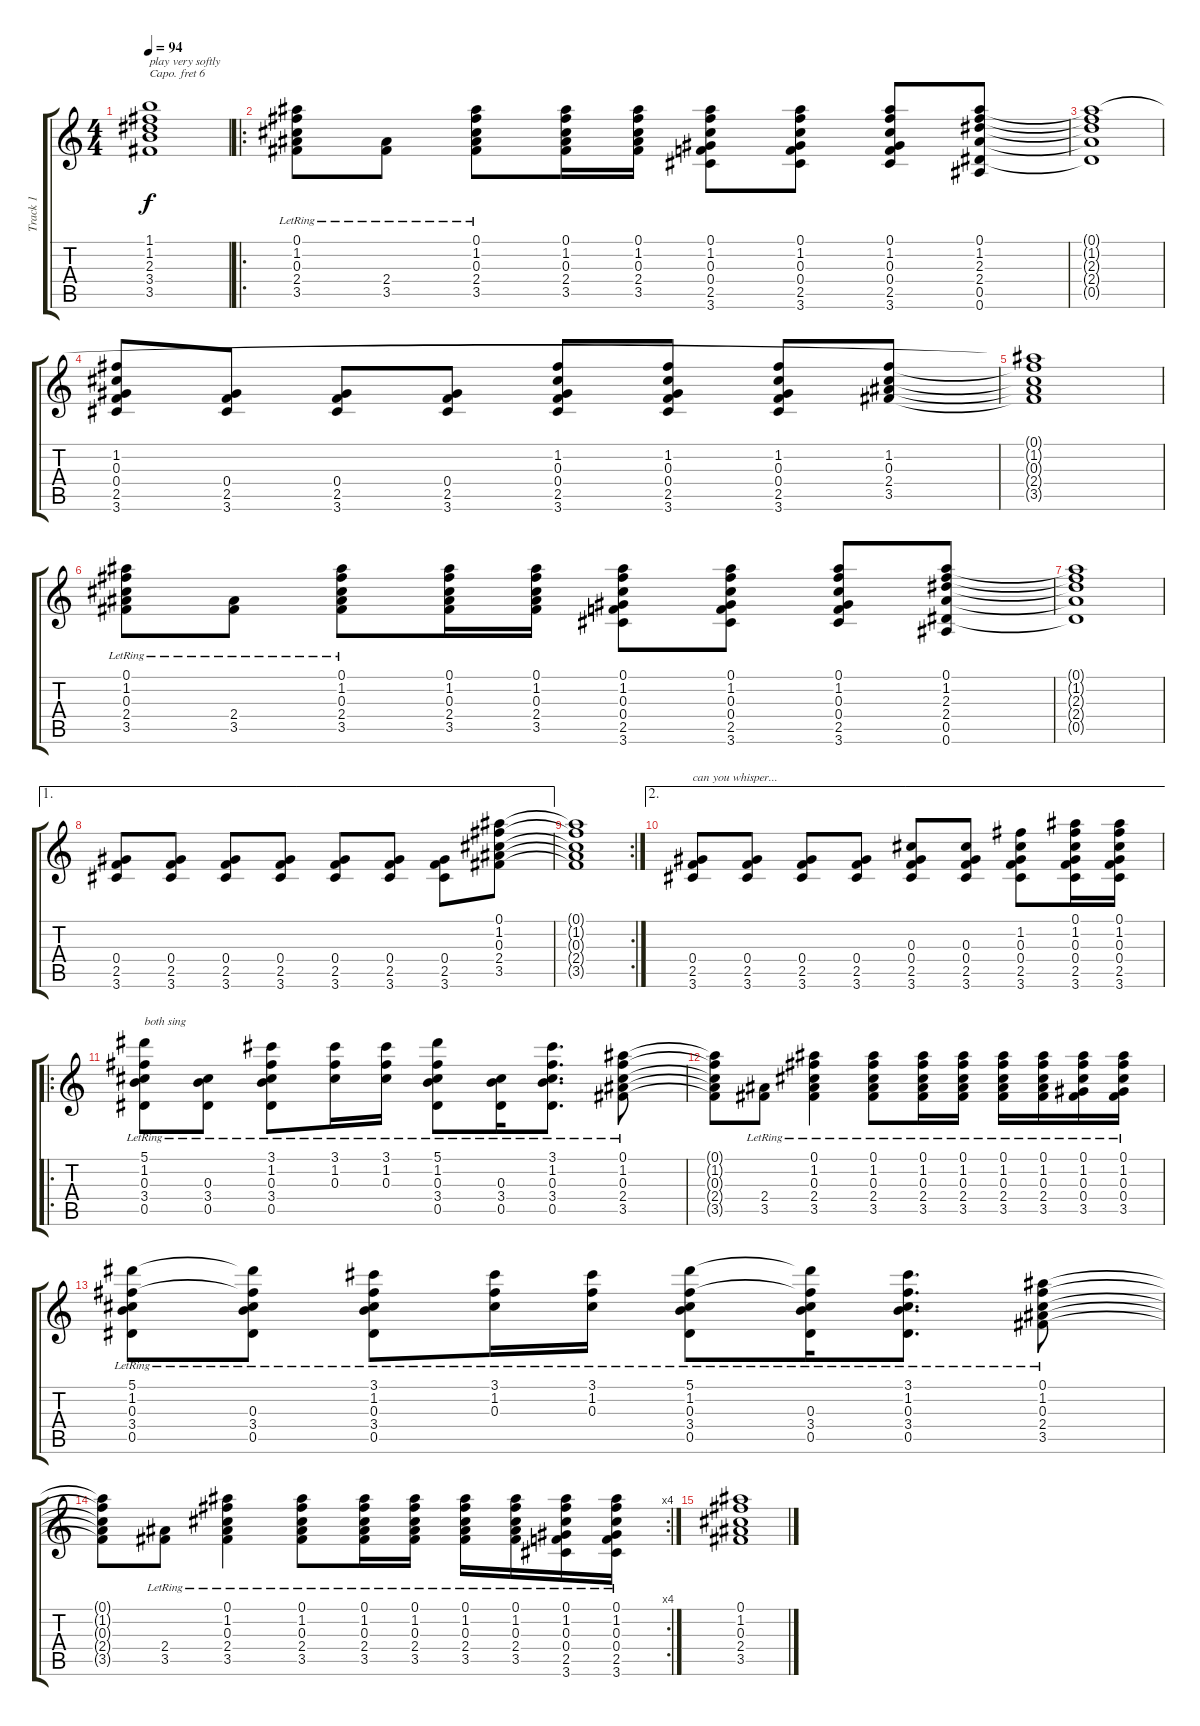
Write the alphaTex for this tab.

\track ("Track 1" "Track 1") {instrument acousticguitarnylon}
\staff {score tabs}
\capo 6
\tuning (E4 B3 G3 D3 A2 E2) {hide}
\ts (4 4)
\tempo 94
\clef g2
\ks c
(1.1 1.2 2.3 3.4 3.5).1{txt "play very softly" dy f} |
\ro
(0.1{lr} 1.2{lr} 0.3{lr} 2.4{lr} 3.5{lr}).8{volume 8} (2.4{lr} 3.5{lr}).8 (0.1{lr} 1.2{lr} 0.3{lr} 2.4{lr} 3.5{lr}).8 (0.1 1.2 0.3 2.4 3.5).16 (0.1 1.2 0.3 2.4 3.5).16 (0.1 1.2 0.3 0.4 2.5 3.6).8 (0.1 1.2 0.3 0.4 2.5 3.6).8 (0.1 1.2 0.3 0.4 2.5 3.6).8 (0.1 1.2 2.3 2.4 0.5 0.6).8 |
(0.1{t} 1.2{t} 2.3{t} 2.4{t} 0.5{t}).1 |
(1.2 0.3 0.4 2.5 3.6).8 (0.4 2.5 3.6).8 (0.4 2.5 3.6).8 (0.4 2.5 3.6).8 (1.2 0.3 0.4 2.5 3.6).8 (1.2 0.3 0.4 2.5 3.6).8 (1.2 0.3 0.4 2.5 3.6).8 (1.2 0.3 2.4 3.5).8 |
(0.1{t} 1.2{t} 0.3{t} 2.4{t} 3.5{t}).1 |
(0.1{lr} 1.2{lr} 0.3{lr} 2.4{lr} 3.5{lr}).8{volume 8} (2.4{lr} 3.5{lr}).8 (0.1{lr} 1.2{lr} 0.3{lr} 2.4{lr} 3.5{lr}).8 (0.1 1.2 0.3 2.4 3.5).16 (0.1 1.2 0.3 2.4 3.5).16 (0.1 1.2 0.3 0.4 2.5 3.6).8 (0.1 1.2 0.3 0.4 2.5 3.6).8 (0.1 1.2 0.3 0.4 2.5 3.6).8 (0.1 1.2 2.3 2.4 0.5 0.6).8 |
(0.1{t} 1.2{t} 2.3{t} 2.4{t} 0.5{t}).1 |
\ae 1
(0.4 2.5 3.6).8 (0.4 2.5 3.6).8 (0.4 2.5 3.6).8 (0.4 2.5 3.6).8 (0.4 2.5 3.6).8 (0.4 2.5 3.6).8 (0.4 2.5 3.6).8 (0.1 1.2 0.3 2.4 3.5).8 |
\rc 2
(0.1{t} 1.2{t} 0.3{t} 2.4{t} 3.5{t}).1 |
\ae 2
(0.4 2.5 3.6).8{txt "can you whisper..." volume 8} (0.4 2.5 3.6).8{volume 9} (0.4 2.5 3.6).8 (0.4 2.5 3.6).8{volume 10} (0.3 0.4 2.5 3.6).8 (0.3 0.4 2.5 3.6).8{volume 11} (1.2 0.3 0.4 2.5 3.6).8{volume 12} (0.1 1.2 0.3 0.4 2.5 3.6).16{volume 13} (0.1 1.2 0.3 0.4 2.5 3.6).16 |
\ro
(5.1{lr} 1.2{lr} 0.3{lr} 3.4{lr} 0.5{lr}).8{txt "both sing"} (0.3{lr} 3.4{lr} 0.5{lr}).8 (3.1{lr} 1.2{lr} 0.3{lr} 3.4{lr} 0.5{lr}).8 (3.1{lr} 1.2{lr} 0.3{lr}).16 (3.1{lr} 1.2{lr} 0.3{lr}).16 (5.1{lr} 1.2{lr} 0.3{lr} 3.4{lr} 0.5{lr}).8 (0.3{lr} 3.4{lr} 0.5{lr}).16 (3.1{lr} 1.2{lr} 0.3{lr} 3.4{lr} 0.5{lr}).8{d} (0.1{lr} 1.2{lr} 0.3{lr} 2.4{lr} 3.5{lr}).8 |
(0.1{t} 1.2{t} 0.3{t} 2.4{t} 3.5{t}).8 (2.4{lr} 3.5{lr}).8 (0.1{lr} 1.2{lr} 0.3{lr} 2.4{lr} 3.5{lr}).4 (0.1{lr} 1.2{lr} 0.3{lr} 2.4{lr} 3.5{lr}).8 (0.1{lr} 1.2{lr} 0.3{lr} 2.4{lr} 3.5{lr}).16 (0.1{lr} 1.2{lr} 0.3{lr} 2.4{lr} 3.5{lr}).16 (0.1{lr} 1.2{lr} 0.3{lr} 2.4{lr} 3.5{lr}).16 (0.1{lr} 1.2{lr} 0.3{lr} 2.4{lr} 3.5{lr}).16 (0.1{lr} 1.2{lr} 0.3{lr} 0.4{lr} 3.5{lr}).16 (0.1{lr} 1.2{lr} 0.3{lr} 0.4{lr} 3.5{lr}).16 |
(5.1{lr} 1.2{lr} 0.3{lr} 3.4{lr} 0.5{lr}).8 (5.1{t} 1.2{t} 0.3{lr} 3.4{lr} 0.5{lr}).8 (3.1{lr} 1.2{lr} 0.3{lr} 3.4{lr} 0.5{lr}).8 (3.1{lr} 1.2{lr} 0.3{lr}).16 (3.1{lr} 1.2{lr} 0.3{lr}).16 (5.1{lr} 1.2{lr} 0.3{lr} 3.4{lr} 0.5{lr}).8 (5.1{t} 1.2{t} 0.3{lr} 3.4{lr} 0.5{lr}).16 (3.1{lr} 1.2{lr} 0.3{lr} 3.4{lr} 0.5{lr}).8{d} (0.1{lr} 1.2{lr} 0.3{lr} 2.4{lr} 3.5{lr}).8 |
\rc 4
(0.1{t} 1.2{t} 0.3{t} 2.4{t} 3.5{t}).8 (2.4{lr} 3.5{lr}).8 (0.1{lr} 1.2{lr} 0.3{lr} 2.4{lr} 3.5{lr}).4 (0.1{lr} 1.2{lr} 0.3{lr} 2.4{lr} 3.5{lr}).8 (0.1{lr} 1.2{lr} 0.3{lr} 2.4{lr} 3.5{lr}).16 (0.1{lr} 1.2{lr} 0.3{lr} 2.4{lr} 3.5{lr}).16 (0.1{lr} 1.2{lr} 0.3{lr} 2.4{lr} 3.5{lr}).16 (0.1{lr} 1.2{lr} 0.3{lr} 2.4{lr} 3.5{lr}).16 (0.1{lr} 1.2{lr} 0.3{lr} 0.4{lr} 2.5{lr} 3.6{lr}).16 (0.1{lr} 1.2{lr} 0.3{lr} 0.4{lr} 2.5{lr} 3.6{lr}).16 |
(0.1 1.2 0.3 2.4 3.5).1
